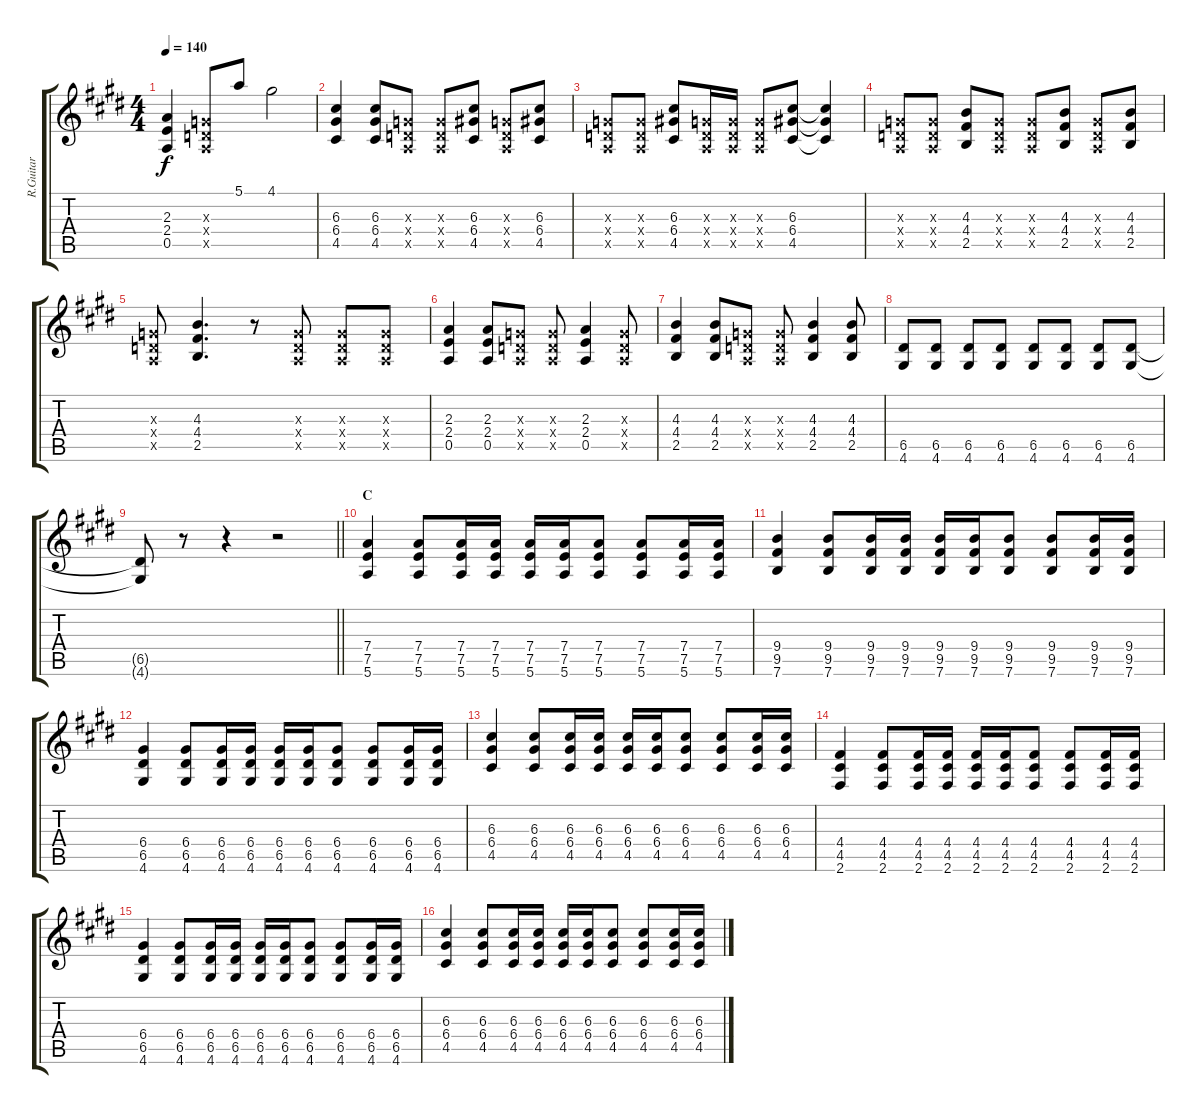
\track ("R.Guitar" "R.Guitar") {instrument distortionguitar}
\staff {score tabs}
\tuning (E4 B3 G3 D3 A2 E2) {hide}
\ts (4 4)
\tempo 140
\clef g2
\ks c#minor
(2.3 2.4 0.5).4{dy f} (0.3{x} 0.4{x} 0.5{x}).8 5.1.8 4.1.2 |
(6.3 6.4 4.5).4 (6.3 6.4 4.5).8 (0.3{x} 0.4{x} 0.5{x}).8 (0.3{x} 0.4{x} 0.5{x}).8 (6.3 6.4 4.5).8 (0.3{x} 0.4{x} 0.5{x}).8 (6.3 6.4 4.5).8 |
(0.3{x} 0.4{x} 0.5{x}).8 (0.3{x} 0.4{x} 0.5{x}).8 (6.3 6.4 4.5).8 (0.3{x} 0.4{x} 0.5{x}).16 (0.3{x} 0.4{x} 0.5{x}).16 (0.3{x} 0.4{x} 0.5{x}).8 (6.3 6.4 4.5).8 (6.3{t} 6.4{t} 4.5{t}).4 |
(0.3{x} 0.4{x} 0.5{x}).8 (0.3{x} 0.4{x} 0.5{x}).8 (4.3 4.4 2.5).8 (0.3{x} 0.4{x} 0.5{x}).8 (0.3{x} 0.4{x} 0.5{x}).8 (4.3 4.4 2.5).8 (0.3{x} 0.4{x} 0.5{x}).8 (4.3 4.4 2.5).8 |
(0.3{x} 0.4{x} 0.5{x}).8 (4.3 4.4 2.5).4{d} r.8 (0.3{x} 0.4{x} 0.5{x}).8 (0.3{x} 0.4{x} 0.5{x}).8 (0.3{x} 0.4{x} 0.5{x}).8 |
(2.3 2.4 0.5).4 (2.3 2.4 0.5).8 (0.3{x} 0.4{x} 0.5{x}).8 (0.3{x} 0.4{x} 0.5{x}).8 (2.3 2.4 0.5).4 (0.3{x} 0.4{x} 0.5{x}).8 |
(4.3 4.4 2.5).4 (4.3 4.4 2.5).8 (0.3{x} 0.4{x} 0.5{x}).8 (0.3{x} 0.4{x} 0.5{x}).8 (4.3 4.4 2.5).4 (4.3 4.4 2.5).8 |
(6.5 4.6).8 (6.5 4.6).8 (6.5 4.6).8 (6.5 4.6).8 (6.5 4.6).8 (6.5 4.6).8 (6.5 4.6).8 (6.5 4.6).8 |
\barLineRight lightlight
(6.5{t} 4.6{t}).8 r.8 r.4 r.2 |
\section ("" "C")
(7.4 7.5 5.6).4 (7.4 7.5 5.6).8 (7.4 7.5 5.6).16 (7.4 7.5 5.6).16 (7.4 7.5 5.6).16 (7.4 7.5 5.6).16 (7.4 7.5 5.6).8 (7.4 7.5 5.6).8 (7.4 7.5 5.6).16 (7.4 7.5 5.6).16 |
(9.4 9.5 7.6).4 (9.4 9.5 7.6).8 (9.4 9.5 7.6).16 (9.4 9.5 7.6).16 (9.4 9.5 7.6).16 (9.4 9.5 7.6).16 (9.4 9.5 7.6).8 (9.4 9.5 7.6).8 (9.4 9.5 7.6).16 (9.4 9.5 7.6).16 |
(6.4 6.5 4.6).4 (6.4 6.5 4.6).8 (6.4 6.5 4.6).16 (6.4 6.5 4.6).16 (6.4 6.5 4.6).16 (6.4 6.5 4.6).16 (6.4 6.5 4.6).8 (6.4 6.5 4.6).8 (6.4 6.5 4.6).16 (6.4 6.5 4.6).16 |
(6.3 6.4 4.5).4 (6.3 6.4 4.5).8 (6.3 6.4 4.5).16 (6.3 6.4 4.5).16 (6.3 6.4 4.5).16 (6.3 6.4 4.5).16 (6.3 6.4 4.5).8 (6.3 6.4 4.5).8 (6.3 6.4 4.5).16 (6.3 6.4 4.5).16 |
(4.4 4.5 2.6).4 (4.4 4.5 2.6).8 (4.4 4.5 2.6).16 (4.4 4.5 2.6).16 (4.4 4.5 2.6).16 (4.4 4.5 2.6).16 (4.4 4.5 2.6).8 (4.4 4.5 2.6).8 (4.4 4.5 2.6).16 (4.4 4.5 2.6).16 |
(6.4 6.5 4.6).4 (6.4 6.5 4.6).8 (6.4 6.5 4.6).16 (6.4 6.5 4.6).16 (6.4 6.5 4.6).16 (6.4 6.5 4.6).16 (6.4 6.5 4.6).8 (6.4 6.5 4.6).8 (6.4 6.5 4.6).16 (6.4 6.5 4.6).16 |
(6.3 6.4 4.5).4 (6.3 6.4 4.5).8 (6.3 6.4 4.5).16 (6.3 6.4 4.5).16 (6.3 6.4 4.5).16 (6.3 6.4 4.5).16 (6.3 6.4 4.5).8 (6.3 6.4 4.5).8 (6.3 6.4 4.5).16 (6.3 6.4 4.5).16
